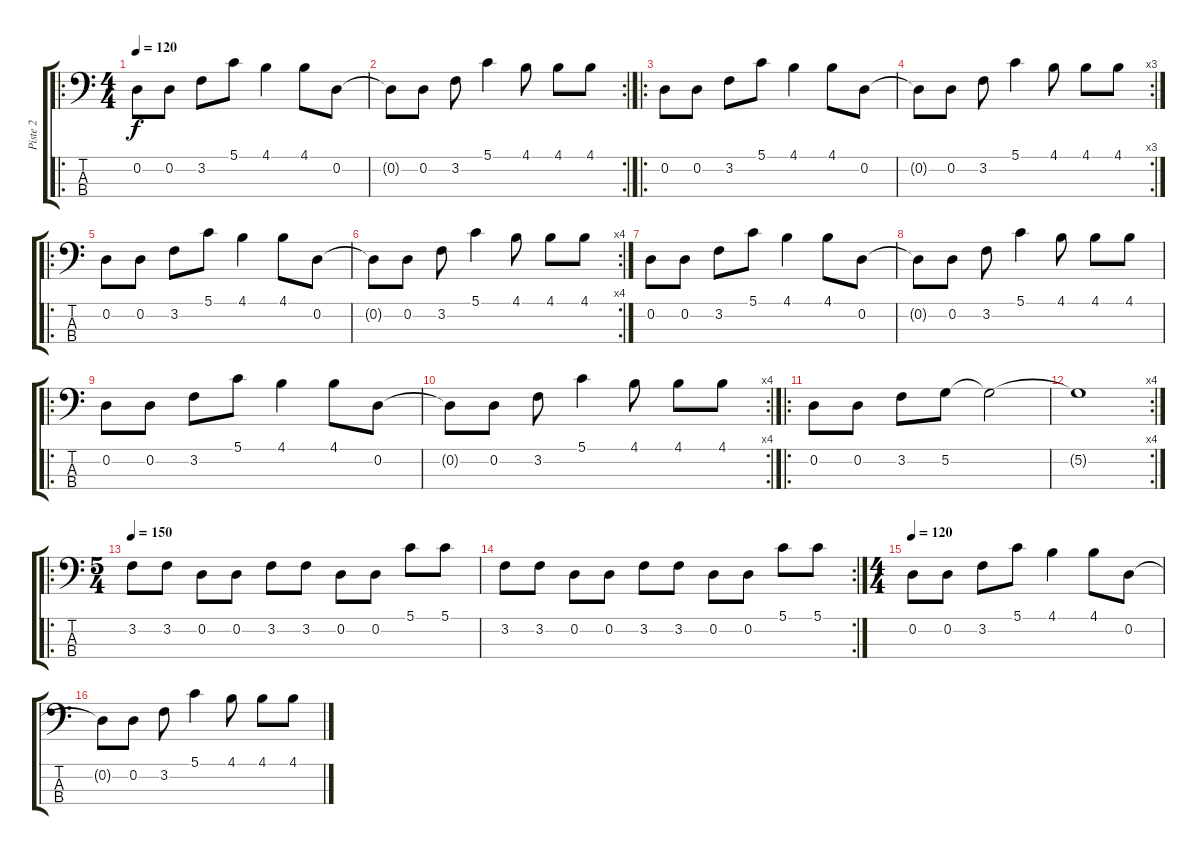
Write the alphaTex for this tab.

\track ("Piste 2" "Piste 2") {instrument electricbassfinger}
\staff {score tabs}
\tuning (G2 D2 A1 E1) {hide}
\ro
\ts (4 4)
\tempo 120
\clef f4
\ks c
0.2.8{dy f volume 15 instrument electricbassfinger} 0.2.8 3.2.8 5.1.8 4.1.4 4.1.8 0.2.8 |
\rc 2
0.2{t}.8 0.2.8 3.2.8 5.1.4 4.1.8 4.1.8 4.1.8 |
\ro
0.2.8{volume 10} 0.2.8 3.2.8 5.1.8 4.1.4 4.1.8 0.2.8 |
\rc 3
0.2{t}.8 0.2.8 3.2.8 5.1.4 4.1.8 4.1.8 4.1.8 |
\ro
0.2.8{volume 15} 0.2.8 3.2.8 5.1.8 4.1.4 4.1.8 0.2.8 |
\rc 4
0.2{t}.8 0.2.8 3.2.8 5.1.4 4.1.8 4.1.8 4.1.8 |
0.2.8{volume 10} 0.2.8 3.2.8 5.1.8 4.1.4 4.1.8 0.2.8 |
0.2{t}.8 0.2.8 3.2.8 5.1.4 4.1.8 4.1.8 4.1.8 |
\ro
0.2.8{volume 15} 0.2.8 3.2.8 5.1.8 4.1.4 4.1.8 0.2.8 |
\rc 4
0.2{t}.8 0.2.8 3.2.8 5.1.4 4.1.8 4.1.8 4.1.8 |
\ro
0.2.8{volume 10} 0.2.8 3.2.8 5.2.8 5.2{t}.2 |
\rc 4
5.2{t}.1 |
\ro
\ts (5 4)
\tempo 150
3.2.8 3.2.8 0.2.8 0.2.8 3.2.8 3.2.8 0.2.8 0.2.8 5.1.8 5.1.8 |
\rc 2
3.2.8 3.2.8 0.2.8 0.2.8 3.2.8 3.2.8 0.2.8 0.2.8 5.1.8 5.1.8 |
\ts (4 4)
\tempo 120
0.2.8{volume 15} 0.2.8 3.2.8 5.1.8 4.1.4 4.1.8 0.2.8 |
0.2{t}.8 0.2.8 3.2.8 5.1.4 4.1.8 4.1.8 4.1.8
